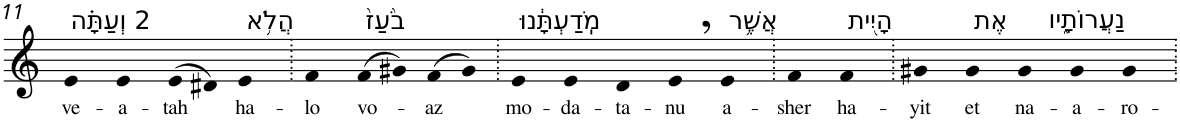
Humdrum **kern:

**kern	**text
*part1	*part1
*staff1	*staff1
*I"Piano	*
*I'Pno	*
!!LO:PB:g=z
*clefG2	*
*k[]	*
=11	=11
!LO:TX:a:t=2 וְעַתָּ֗ה	!
!	!LO:LY:b
4e	ve-
!	!LO:LY:b
4e	-a-
!	!LO:LY:b
(>8e	-tah
8d#X)	.
!LO:TX:a:t=הֲלֹ֥א	!
!	!LO:LY:b
4e	ha-
=12.	=12.
!	!LO:LY:b
4f	-lo
!LO:TX:a:t=בֹ֙עַז֙	!
!	!LO:LY:b
(>8f	vo-
8g#X)	.
!	!LO:LY:b
(>8f	-az
8g#)	.
=13.	=13.
!LO:TX:a:t=מֹֽדַעְתָּ֔נוּ	!
!	!LO:LY:b
4e	mo-
!	!LO:LY:b
4e	-da-
!	!LO:LY:b
4d	-ta-
!	!LO:LY:b
4e,	-nu
!LO:TX:a:t=אֲשֶׁ֥ר	!
!	!LO:LY:b
4e	a-
=14.	=14.
!	!LO:LY:b
4f	-sher
!LO:TX:a:t=הָיִ֖ית	!
!	!LO:LY:b
4f	ha-
=15.	=15.
!	!LO:LY:b
4g#X	-yit
!LO:TX:a:t=אֶת	!
!	!LO:LY:b
4g#	et
!LO:TX:a:t=נַעֲרוֹתָ֑יו	!
!	!LO:LY:b
4g#	na-
!	!LO:LY:b
4g#	-a-
!	!LO:LY:b
4g#	-ro-
=.	=.
*-	*-
